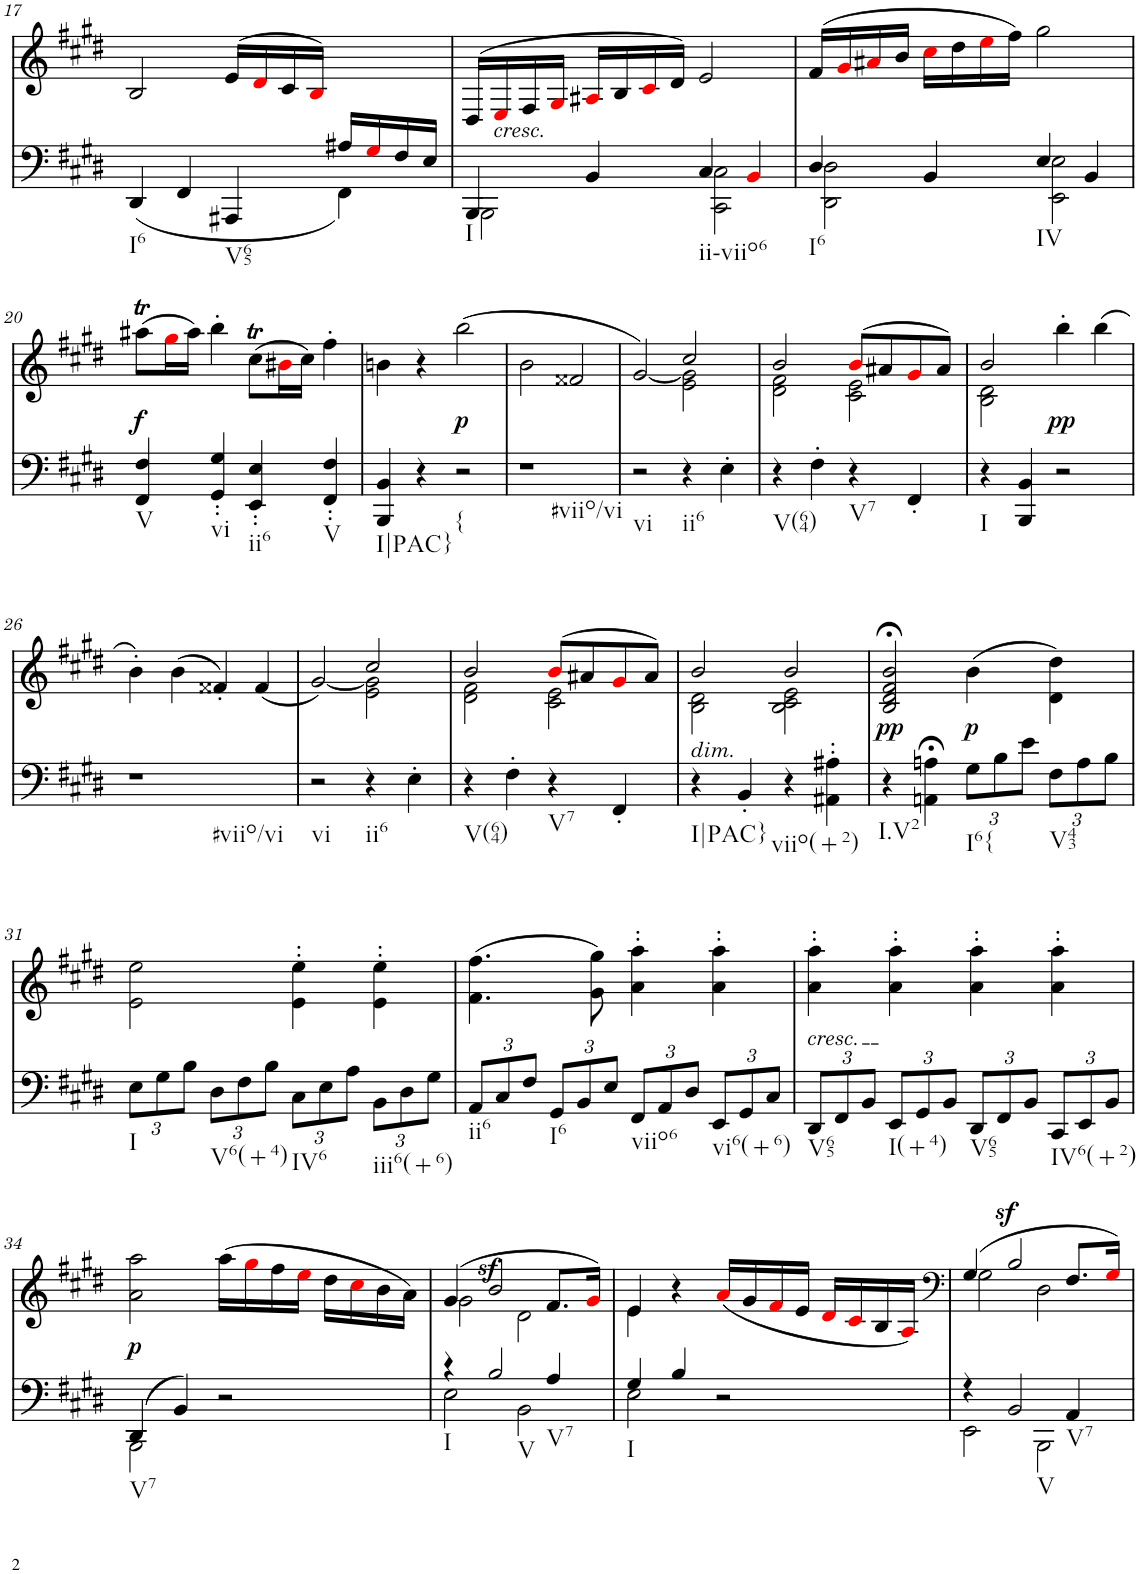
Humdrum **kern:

**kern	**kern	**text	**dynam
*part2	*part1	*part1	*part1
*staff2	*staff1	*staff1	*staff1
*I"Piano	*I"Piano	*	*
*I'Pno	*I'Pno	*	*
!!LO:PB:g=z
*clefF4	*clefF4	*	*
*k[f#c#g#d#]	*k[f#c#g#d#]	*	*
*E:	*E:	*	*
*M2/2	*M2/2	*	*
=17	=17	=17	=17
*^	*	*	*
!LO:TX:b:t=I6	!	!	!	!
!LO:TX:b:t=V65	!	!	!	!
2.ryy	(4DD#/	2B/	.	.
.	4FF#/	.	.	.
.	4AAA#X/	(>16e/LL	.	.
.	.	16d#i/	.	.
.	.	16c#/	.	.
.	.	16Bi/JJ)	.	.
16A#X/LL	4FF#\)	4ryy	.	.
16G#i/	.	.	.	.
16F#/	.	.	.	.
16E/JJ	.	.	.	.
=18	=18	=18	=18	=18
!LO:TX:b:t=I	!	!	!	!
4BBB/	2BBB\	(>16D#/LL	.	.
!	!	!LO:TX:b:i:t=cresc.	!	!
!	!	!	!LO:LY:b	!
.	.	16Ei/	<	.
.	.	16F#/	.	.
.	.	16G#i/JJ	.	.
4BB/	.	16A#Xi/LL	.	.
.	.	16B/	.	.
.	.	16c#i/	.	.
.	.	16d#/JJ)	.	.
!LO:TX:b:t=ii-viio6	!	!	!	!
4C#/	2CC#\ 2C#\	2e/	.	.
4BBi/	.	.	.	.
=19	=19	=19	=19	=19
!LO:TX:b:t=I6	!	!	!	!
4D#/	2DD#\ 2D#\	(16f#/LL	.	.
.	.	16g#i/	.	.
.	.	16a#Xi/	.	.
.	.	16b/JJ	.	.
4BB/	.	16cc#i\LL	.	.
.	.	16dd#\	.	.
.	.	16eei\	.	.
.	.	16ff#\JJ)	.	.
!LO:TX:b:t=IV	!	!	!	!
4E/	2EE\ 2E\	2gg#\	.	.
4BB/	.	.	.	.
*v	*v	*	*	*
!!LO:LB:g=z
=20	=20	=20	=20
!LO:TX:b:t=V	!	!	!
!	!	!LO:LY:b	!LO:DY:b
4FF#/ 4F#/	(8aa#Xt\L	f	f
.	16gg#i\L	.	.
.	16aa#\JJ)	.	.
!LO:TX:b:t=vi	!	!	!
4GG#/' 4G#/'	4bb'\	.	.
!LO:TX:b:t=ii6	!	!	!
4EE/' 4E/'	(8cc#T\L	.	.
.	16b#Xi\L	.	.
.	16cc#\JJ)	.	.
!LO:TX:b:t=V	!	!	!
4FF#/' 4F#/'	4ff#'\	.	.
=21	=21	=21	=21
!LO:TX:b:t=I|PAC}	!	!	!
4BBB/ 4BB/	4bn\	.	.
4r	4r	.	.
!LO:TX:b:t={	!	!	!
!	!	!LO:LY:b	!LO:DY:b
2r	(2bb\	p	p
=22	=22	=22	=22
!LO:TX:b:t=#viio/vi	!	!	!
1r	2b\	.	.
.	2f##X/	.	.
=23	=23	=23	=23
*	*^	*	*
!LO:TX:b:t=vi	!	!	!	!
2r	[2g#/)	2ryy	.	.
!LO:TX:b:t=ii6	!	!	!	!
4r	2cc#/	2e\ 2g#\]	.	.
4E'\	.	.	.	.
=24	=24	=24	=24	=24
!LO:TX:b:t=V(64)	!	!	!	!
4r	2b/	2d#\ 2f#\	.	.
4F#'\	.	.	.	.
!LO:TX:b:t=V7	!	!	!	!
4r	(8bi/L	2c#\ 2e\	.	.
.	8a#X/	.	.	.
4FF#'/	8g#i/	.	.	.
.	8a#/J)	.	.	.
=25	=25	=25	=25	=25
!LO:TX:b:t=I	!	!	!	!
4r	2B\ 2d#\	2b/	.	.
4BBB/ 4BB/	.	.	.	.
!	!	!	!	!LO:DY:b
2r	4bb'>\	2ryy	.	pp
.	(>4bb\	.	.	.
*	*v	*v	*	*
!!LO:LB:g=z
=26	=26	=26	=26
!LO:TX:b:t=#viio/vi	!	!	!
1r	4b'\)	.	.
.	(4b\	.	.
.	4f##X'/)	.	.
.	(4f##/	.	.
=27	=27	=27	=27
*	*^	*	*
!LO:TX:b:t=vi	!	!	!	!
2r	[2g#/)	2ryy	.	.
!LO:TX:b:t=ii6	!	!	!	!
4r	2cc#/	2e\ 2g#\]	.	.
4E'\	.	.	.	.
=28	=28	=28	=28	=28
!LO:TX:b:t=V(64)	!	!	!	!
4r	2b/	2d#\ 2f#\	.	.
4F#'\	.	.	.	.
!LO:TX:b:t=V7	!	!	!	!
4r	(8bi/L	2c#\ 2e\	.	.
.	8a#X/	.	.	.
4FF#'/	8g#i/	.	.	.
.	8a#/J)	.	.	.
=29	=29	=29	=29	=29
!	!LO:TX:b:i:t=dim.	!	!	!
!LO:TX:b:t=I|PAC}	!	!	!	!
!	!	!	!LO:LY:b	!
4r	2b/	2B\ 2d#\	>	.
4BB'/	.	.	.	.
!LO:TX:b:t=viio(+2)	!	!	!	!
4r	2b/	2B\ 2c#\ 2e\	.	.
4AA#X\' 4A#X\'	.	.	.	.
*	*v	*v	*	*
=30	=30	=30	=30
!LO:TX:b:t=I.V2	!	!	!
!	!	!LO:LY:b	!LO:DY:b
4r	2B/;< 2d#/;< 2f#/;< 2b/;<	pp	pp
4AAn\;< 4An\;<	.	.	.
*Xbrackettup	*	*	*
!LO:TX:b:t=I6{	!	!	!
!	!	!LO:LY:b	!LO:DY:b
12G#\L	(4b\	p	p
12B\	.	.	.
12e\J	.	.	.
!LO:TX:b:t=V43	!	!	!
12F#\L	4d#\ 4dd#\)	.	.
12A\	.	.	.
12B\J	.	.	.
!!LO:LB:g=z
=31	=31	=31	=31
!LO:TX:b:t=I	!	!	!
12E\L	2e\ 2ee\	.	.
12G#\	.	.	.
12B\J	.	.	.
!LO:TX:b:t=V6(+4)	!	!	!
12D#\L	.	.	.
12F#\	.	.	.
12B\J	.	.	.
!LO:TX:b:t=IV6	!	!	!
12C#\L	4e\' 4ee\'	.	.
12E\	.	.	.
12A\J	.	.	.
!LO:TX:b:t=iii6(+6)	!	!	!
12BB\L	4e\' 4ee\'	.	.
12D#\	.	.	.
12G#\J	.	.	.
=32	=32	=32	=32
!LO:TX:b:t=ii6	!	!	!
12AA/L	(4.f#\ 4.ff#\	.	.
12C#/	.	.	.
12F#/J	.	.	.
!LO:TX:b:t=I6	!	!	!
12GG#/L	.	.	.
12BB/	.	.	.
.	8g#\ 8gg#\)	.	.
12E/J	.	.	.
!LO:TX:b:t=viio6	!	!	!
12FF#/L	4a\' 4aa\'	.	.
12AA/	.	.	.
12D#/J	.	.	.
!LO:TX:b:t=vi6(+6)	!	!	!
12EE/L	4a\' 4aa\'	.	.
12GG#/	.	.	.
12C#/J	.	.	.
=33	=33	=33	=33
!	!LO:TX:b:i:t=cresc.	!	!
!LO:TX:b:t=V65	!	!	!
!	!	!LO:LY:b	!
12DD#/L	4a\' 4aa\'	<	.
12FF#/	.	.	.
12BB/J	.	.	.
!LO:TX:b:t=I(+4)	!	!	!
12EE/L	4a\' 4aa\'	.	.
12GG#/	.	.	.
12BB/J	.	.	.
!LO:TX:b:t=V65	!	!	!
12DD#/L	4a\' 4aa\'	.	.
12FF#/	.	.	.
12BB/J	.	.	.
!LO:TX:b:t=IV6(+2)	!	!	!
12CC#/L	4a\' 4aa\'	.	.
12EE/	.	.	.
12BB/J	.	.	.
!!LO:LB:g=z
=34	=34	=34	=34
*^	*	*	*
!LO:TX:b:t=V7	!	!	!	!
!	!	!	!LO:LY:b	!LO:DY:b
(4DD#/	2BBB\	2a\ 2aa\	f	p
4BB/)	.	.	.	.
!	!	!	!LO:LY:b	!
2r	2ryy	(16aa\LL	p	.
.	.	16gg#i\	.	.
.	.	16ff#\	.	.
.	.	16eei\JJ	.	.
.	.	16dd#\LL	.	.
.	.	16cc#i\	.	.
.	.	16b\	.	.
.	.	16a\JJ)	.	.
=35	=35	=35	=35	=35
*	*	*^	*	*
!LO:TX:b:t=I	!	!	!	!	!
4r	2E\	(4g#/	2g#\	.	.
!LO:TX:b:t=V	!	!	!	!	!
!	!	!	!	!	!LO:DY:a
2B/	.	2b/	.	.	sf
.	2BB\	.	2d#\	.	.
!LO:TX:b:t=V7	!	!	!	!	!
4A/	.	8.f#/L	.	.	.
.	.	16g#i/Jk)	.	.	.
=36	=36	=36	=36	=36	=36
!LO:TX:b:t=I	!	!	!	!	!
4G#/	2E\	4e/	4e\	.	.
4B/	.	4r	2.ryy	.	.
2r	2ryy	(16ai/LL	.	.	.
.	.	16g#/	.	.	.
.	.	16f#i/	.	.	.
.	.	16e/JJ	.	.	.
.	.	16d#i/LL	.	.	.
.	.	16c#i/	.	.	.
.	.	16B/	.	.	.
.	.	16Ai/JJ)	.	.	.
=37	=37	=37	=37	=37	=37
*	*	*clefF4	*	*	*
4r	2EE\	(4G#/	2G#\	.	.
!LO:TX:b:t=V	!	!	!	!	!
!	!	!	!	!	!LO:DY:a
2BB/	.	2B/	.	.	sf
.	2BBB\	.	2D#\	.	.
!LO:TX:b:t=V7	!	!	!	!	!
4AA/	.	8.F#/L	.	.	.
.	.	16G#i/Jk)	.	.	.
*v	*v	*	*	*	*
*	*v	*v	*	*
=	=	=	=
*-	*-	*-	*-
